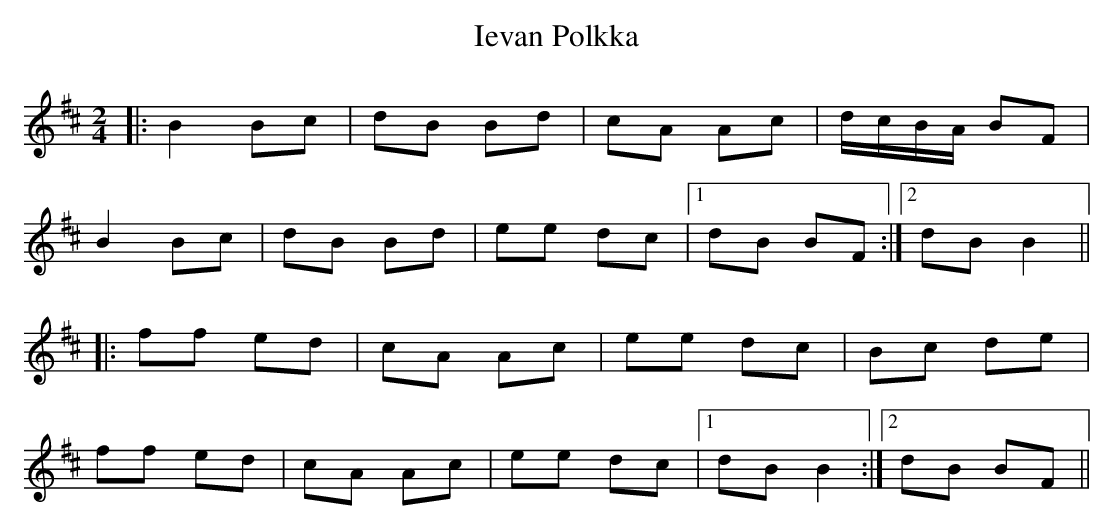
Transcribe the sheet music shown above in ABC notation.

X:1
T: Ievan Polkka
M: 2/4
L: 1/8
K: Bmin
|:B2 Bc|dB Bd|cA Ac|d/c/B/A/ BF|
B2 Bc|dB Bd|ee dc|1 dB BF:|2 dB B2||
|:ff ed|cA Ac|ee dc|Bc de|
ff ed|cA Ac|ee dc|1 dB B2:|2 dB BF||
